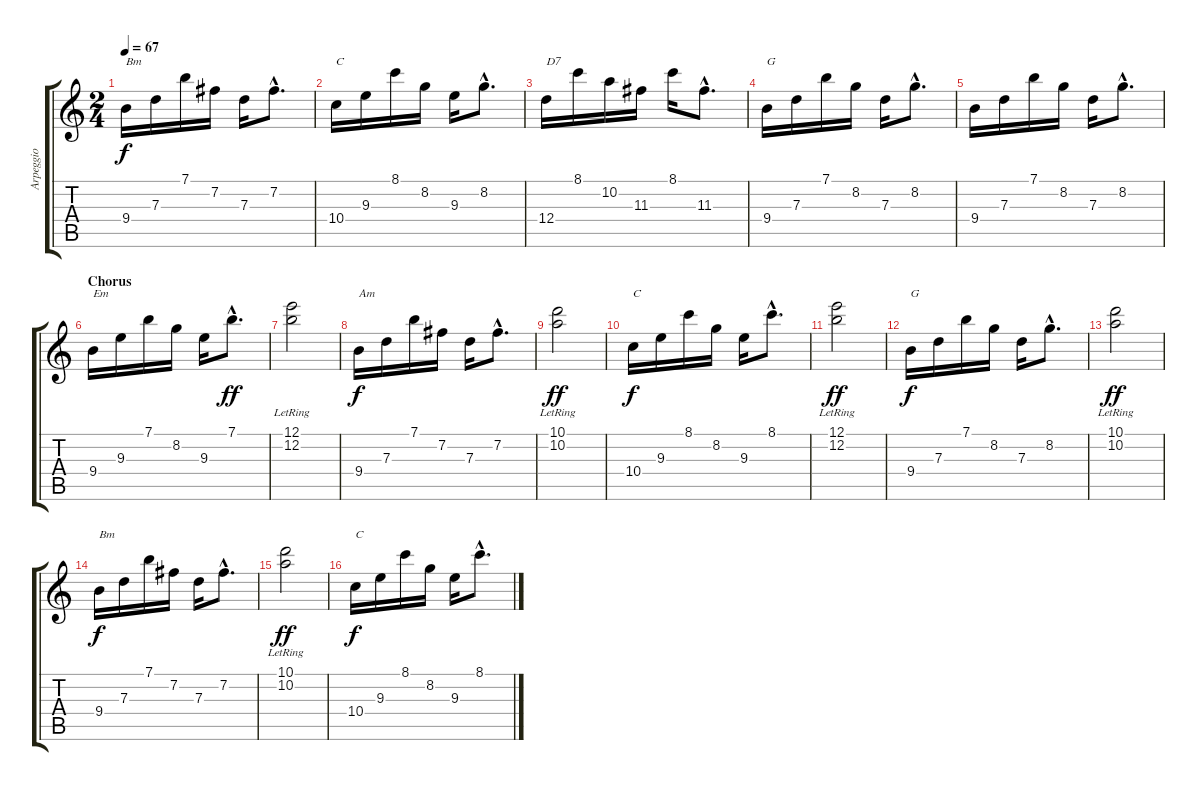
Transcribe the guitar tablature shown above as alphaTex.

\track ("Arpeggio" "Arpeggio") {instrument acousticguitarsteel}
\staff {score tabs}
\tuning (E4 B3 G3 D3 A2 E2) {hide}
\ts (2 4)
\tempo 67
\clef g2
\ks c
9.4.16{txt "Bm" dy f} 7.3.16 7.1.16 7.2.16 7.3.16 7.2{hac}.8{d} |
10.4.16{txt "C"} 9.3.16 8.1.16 8.2.16 9.3.16 8.2{hac}.8{d} |
12.4.16{txt "D7"} 8.1.16 10.2.16 11.3.16 8.1.16 11.3{hac}.8{d} |
9.4.16{txt "G"} 7.3.16 7.1.16 8.2.16 7.3.16 8.2{hac}.8{d} |
9.4.16 7.3.16 7.1.16 8.2.16 7.3.16 8.2{hac}.8{d} |
\section ("" "Chorus")
9.4.16{txt "Em" volume 14 instrument orchestralharp} 9.3.16 7.1.16 8.2.16 9.3.16 7.1{hac}.8{d dy ff} |
(12.1{lr} 12.2{lr}).2 |
9.4.16{txt "Am" dy f} 7.3.16 7.1.16 7.2.16 7.3.16 7.2{hac}.8{d} |
(10.1{lr} 10.2{lr}).2{dy ff} |
10.4.16{txt "C" dy f} 9.3.16 8.1.16 8.2.16 9.3.16 8.1{hac}.8{d} |
(12.1{lr} 12.2{lr}).2{dy ff} |
9.4.16{txt "G" dy f} 7.3.16 7.1.16 8.2.16 7.3.16 8.2{hac}.8{d} |
(10.1{lr} 10.2{lr}).2{dy ff} |
9.4.16{txt "Bm" dy f} 7.3.16 7.1.16 7.2.16 7.3.16 7.2{hac}.8{d} |
(10.1{lr} 10.2{lr}).2{dy ff} |
10.4.16{txt "C" dy f} 9.3.16 8.1.16 8.2.16 9.3.16 8.1{hac}.8{d}
